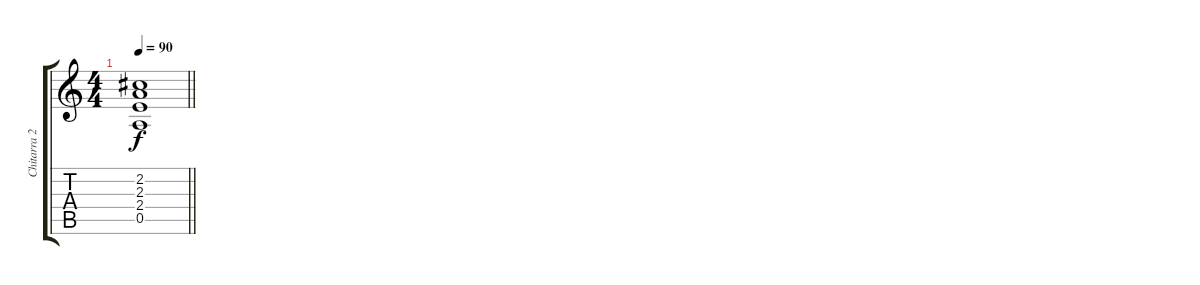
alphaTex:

\track ("Chitarra 2" "Chitarra 2") {instrument electricguitarclean}
\staff {score tabs}
\tuning (E4 B3 G3 D3 A2 E2) {hide}
\ts (4 4)
\tempo 90
\clef g2
\barLineRight lightlight
\ks c
(2.2 2.3 2.4 0.5).1{dy f}
